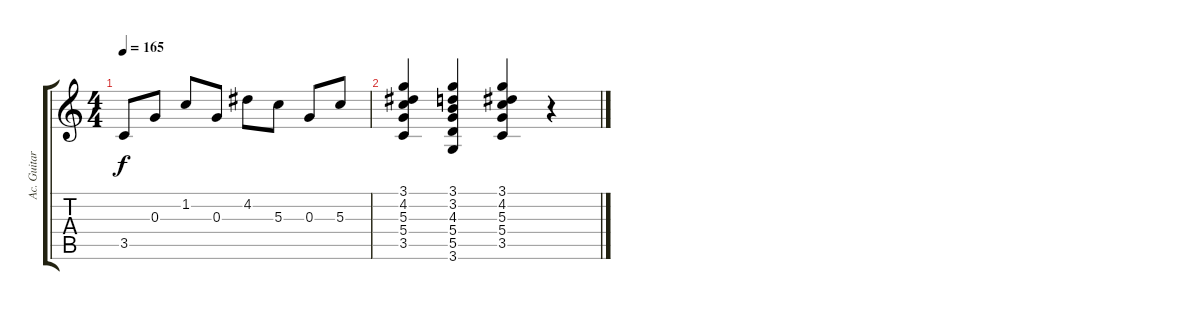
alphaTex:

\track ("Ac. Guitar 2" "Ac. Guitar") {instrument acousticguitarsteel}
\staff {score tabs}
\tuning (E4 B3 G3 D3 A2 E2) {hide}
\ts (4 4)
\tempo 165
\clef g2
\ks c
3.5.8{dy f} 0.3.8 1.2.8 0.3.8 4.2.8 5.3.8 0.3.8 5.3.8 |
(3.1 4.2 5.3 5.4 3.5).4 (3.1 3.2 4.3 5.4 5.5 3.6).4 (3.1 4.2 5.3 5.4 3.5).4 r.4
